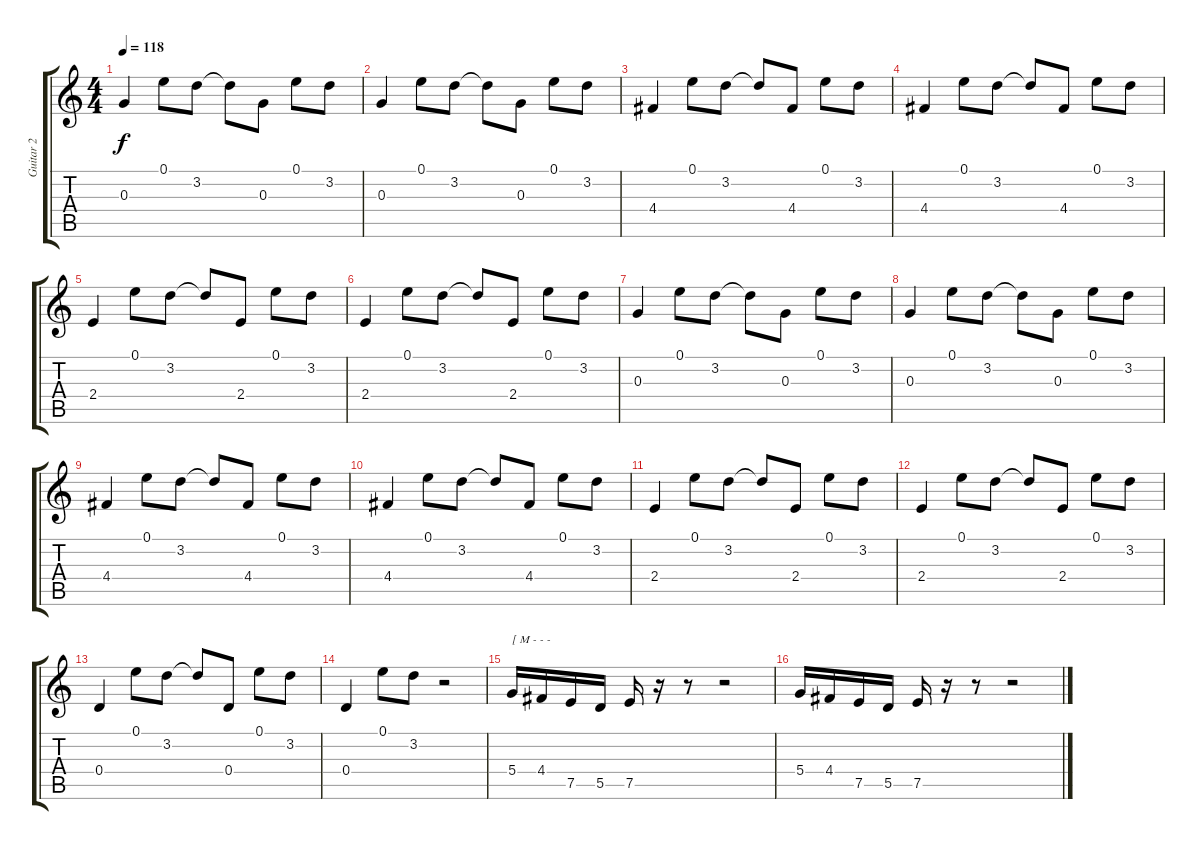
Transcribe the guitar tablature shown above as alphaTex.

\track ("Guitar 2" "Guitar 2") {instrument electricguitarclean}
\staff {score tabs}
\tuning (E4 B3 G3 D3 A2 E2) {hide}
\ts (4 4)
\tempo 118
\clef g2
\ks c
0.3.4{dy f} 0.1.8 3.2.8 3.2{t}.8 0.3.8 0.1.8 3.2.8 |
0.3.4 0.1.8 3.2.8 3.2{t}.8 0.3.8 0.1.8 3.2.8 |
4.4.4 0.1.8 3.2.8 3.2{t}.8 4.4.8 0.1.8 3.2.8 |
4.4.4 0.1.8 3.2.8 3.2{t}.8 4.4.8 0.1.8 3.2.8 |
2.4.4 0.1.8 3.2.8 3.2{t}.8 2.4.8 0.1.8 3.2.8 |
2.4.4 0.1.8 3.2.8 3.2{t}.8 2.4.8 0.1.8 3.2.8 |
0.3.4 0.1.8 3.2.8 3.2{t}.8 0.3.8 0.1.8 3.2.8 |
0.3.4 0.1.8 3.2.8 3.2{t}.8 0.3.8 0.1.8 3.2.8 |
4.4.4 0.1.8 3.2.8 3.2{t}.8 4.4.8 0.1.8 3.2.8 |
4.4.4 0.1.8 3.2.8 3.2{t}.8 4.4.8 0.1.8 3.2.8 |
2.4.4 0.1.8 3.2.8 3.2{t}.8 2.4.8 0.1.8 3.2.8 |
2.4.4 0.1.8 3.2.8 3.2{t}.8 2.4.8 0.1.8 3.2.8 |
0.4.4 0.1.8 3.2.8 3.2{t}.8 0.4.8 0.1.8 3.2.8 |
0.4.4 0.1.8 3.2.8 r.2 |
5.4.16{txt "[ M - - -" volume 10 instrument electricguitarmuted} 4.4.16 7.5.16 5.5.16 7.5.16 r.16 r.8 r.2 |
5.4.16 4.4.16 7.5.16 5.5.16 7.5.16 r.16 r.8 r.2
